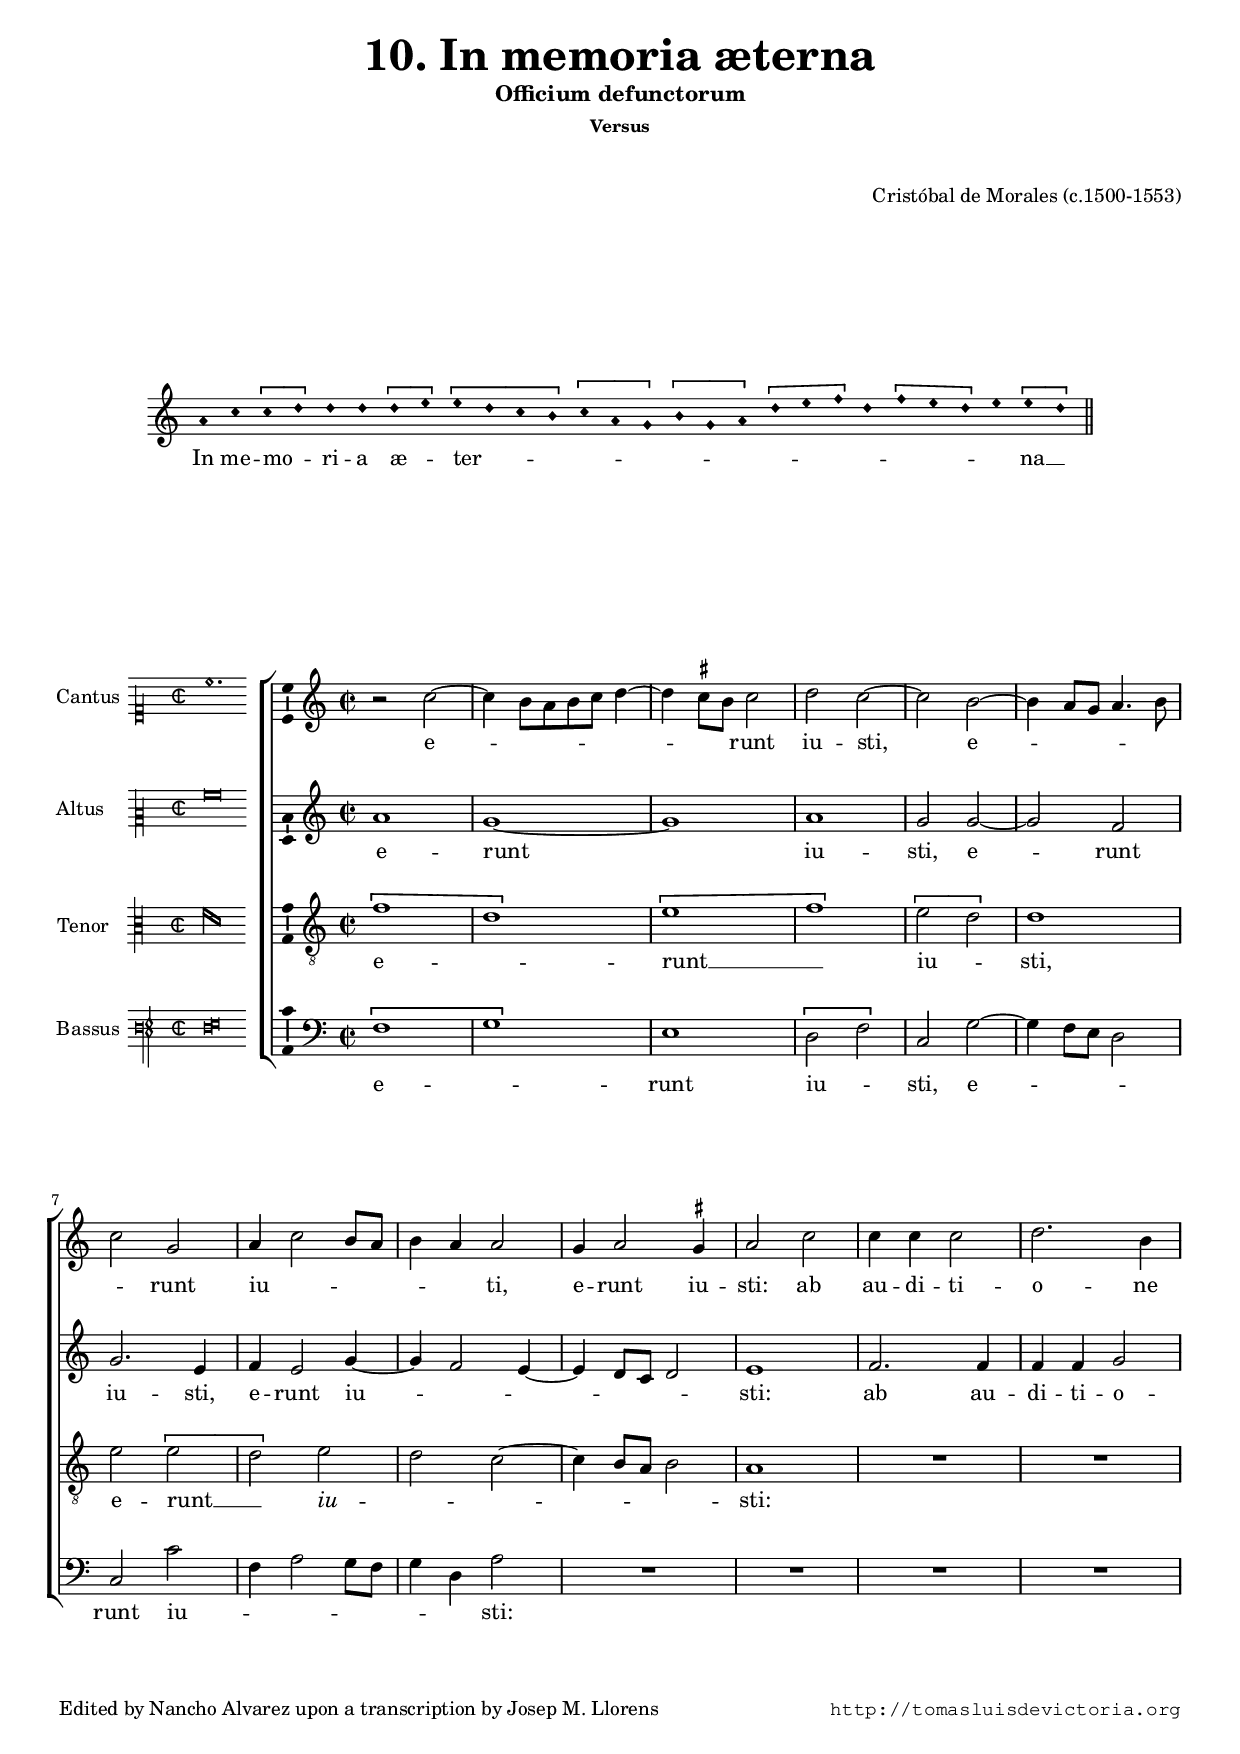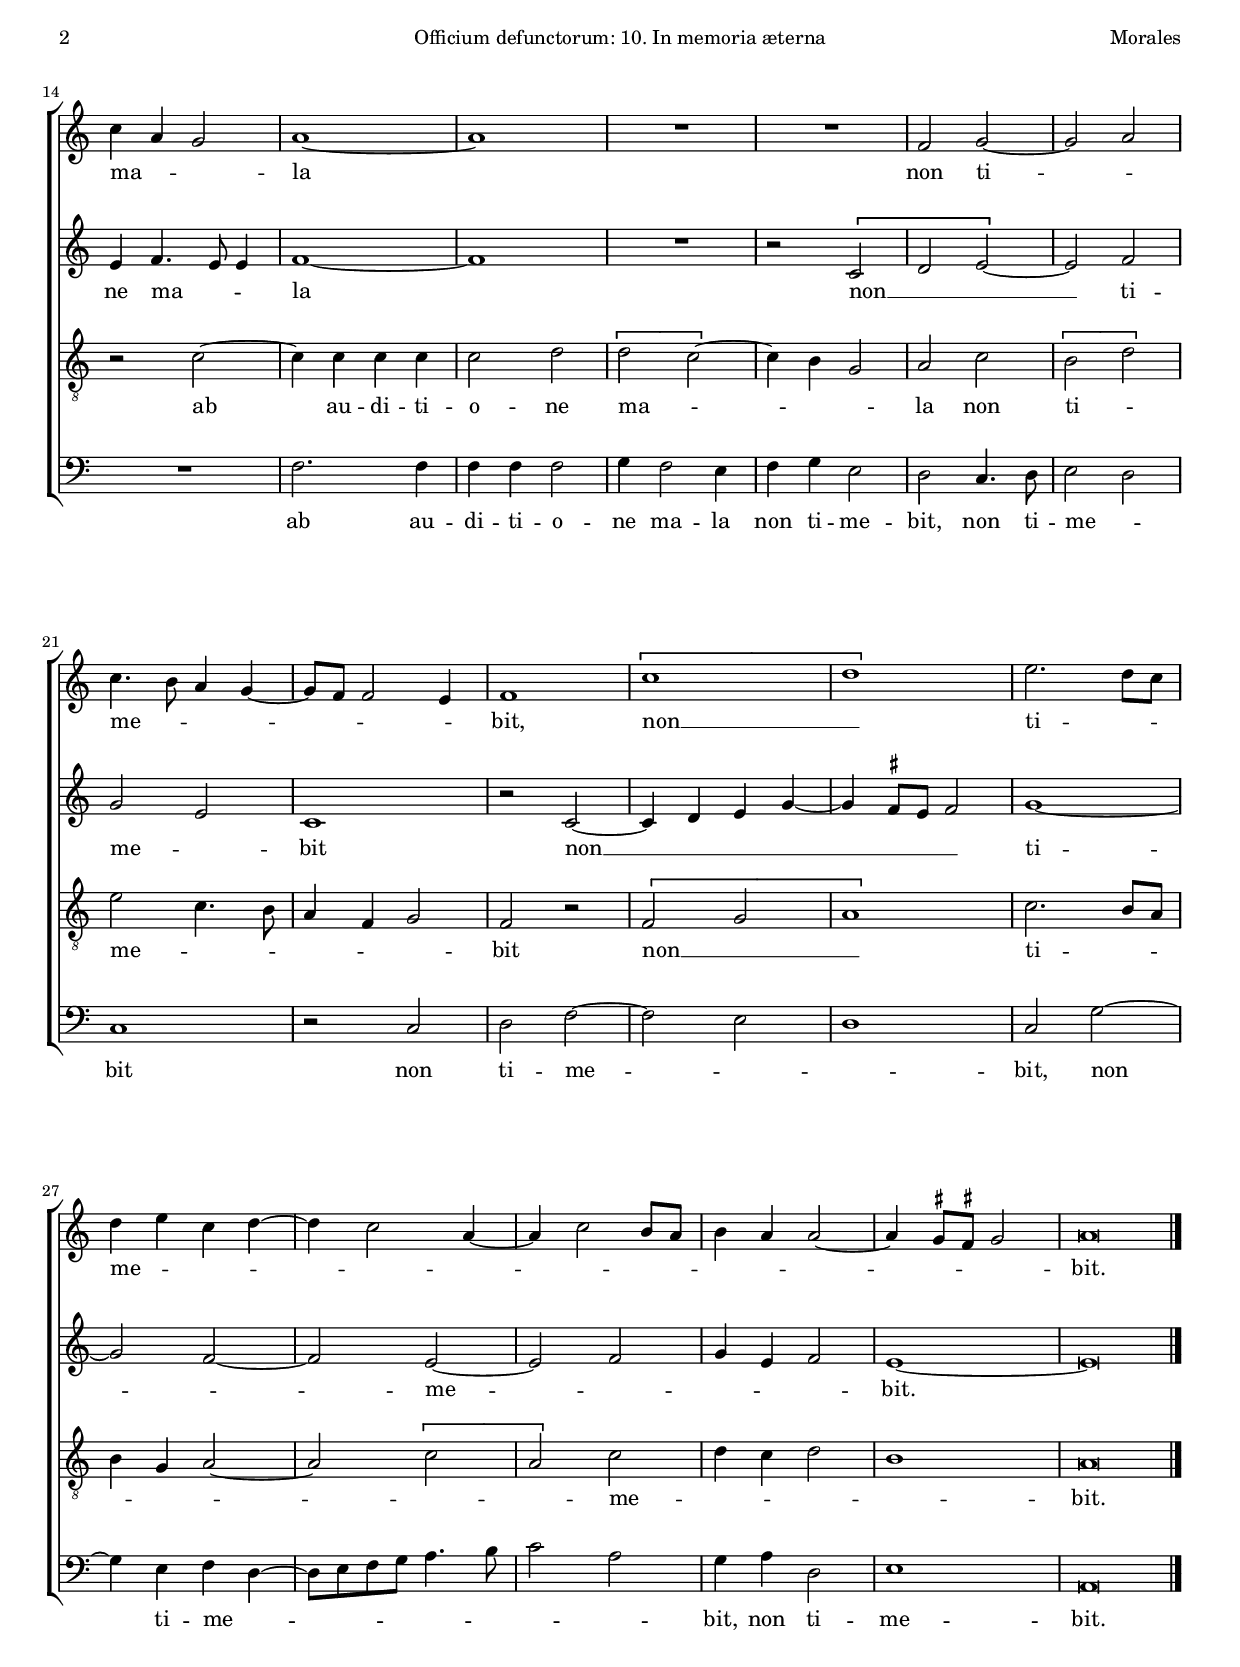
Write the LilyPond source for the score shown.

\version "2.22.0"

#(set-default-paper-size "a4")
#(set-global-staff-size 17.0)
#(ly:set-option 'point-and-click #f)
%mobile -s15.5 -i3.2

italicas=\override LyricText.font-shape = #'italic
rectas=\override LyricText.font-shape = #'upright
ss=\once \set suggestAccidentals = ##t
incipitwidth = 20
mtempo={\tempo 4 = 100}
mtempob={\tempo 4 = 50}
mt=#(define-music-function (offset) (number?) ; move lyric text
      #{ \once \override LyricText.X-offset = -$offset #})

htitle="Officium defunctorum: 10. In memoria æterna"
hcomposer="Morales"

\header {
	title=\markup{\fontsize #3 "10. In memoria æterna"}
	subtitle="Officium defunctorum"
	subsubtitle=\markup{\column{"Versus" " " " "}}
	composer="Cristóbal de Morales (c.1500-1553)"
        pdfauthor=\composer
	%opus="(-)"
	%poet=\markup{} % es parte del graduale en la versión del ms IV de Málaga, con la misma letra
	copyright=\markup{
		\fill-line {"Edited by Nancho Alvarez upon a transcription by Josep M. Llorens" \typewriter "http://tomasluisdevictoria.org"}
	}
%	tagline=""
}


\score {\transpose c c \relative c''{
<<
      \new Voice = "canto" {
             \override Staff.TimeSignature.stencil = #'()
             \override Stem.transparent = ##t
             \set Score.timing = ##f
             \override NoteHead.style = #'neomensural         
             \clef "G" % clave de do en tercera
             \key a \minor
             a4 c \[c d\] d d \[d e\] \[e d c b\]
             \[c a g\] \[b g a\] \[d e f\] d \[f e d\] e \[e d\]
 \bar "||" }
        \new Lyrics \lyricsto "canto" { 
        In me -- mo -- _ ri -- a
        æ -- _ ter -- _ _ _ _ _ _ _ _ _ _ _ _ _ _ _ _ _ \mt #.5 na __ _
        }
        >>
        }%transpose

\layout {
        \override LigatureBracket.padding = #1
        indent = 1.5\cm
        %tablet indent=0.5\cm
        line-width=17.5\cm 
        %tablet line-width=16\cm
        ragged-right = ##f
}
}

%tablet \pageBreak



global={\key c \major \time 2/2 \skip 1*32
	\bar "|."
}


cantus=\relative c''{
	r2 c ~
	c4 b8[ a b c] d4 ~
	d4 \ss cis8 b cis2
	d2 c ~
	c b ~ % CSIC falta el slur
	b4 a8 g a4. b8
	c2 g
	a4 c2 b8 a
	b4 a a2
	g4 a2 \ss gis4
	a2 c
	c4 c c2
	d2. b4
	c a g2
	a1 ~
	a
	R1*2
	f2 g ~
	g a
	c4. b8 a4 g ~
	g8 f f2 e4
	f1
	\[c'1
	d\]
	e2. d8 c
	d4 e c d ~
	d c2 a4 ~
	a c2 b8 a
	b4 a a2 ~
	a4 \ss gis8 \ss fis8 gis2
	a\breve*1/2
}

altus=\relative c''{
	a1
	g ~
	g
	a
	g2 g ~
	g2 f
	g2. e4
	f4 e2 g4 ~
	g f2 e4 ~
	e4 d8 c d2
	e1
	f2. f4
	f f g2
	e4 f4. e8 e4
	f1 ~
	f
	R1
	r2 \[c
	d e ~ \]
	e f
	g e
	c1
	r2 c ~
	c4 d e g ~
	g \ss fis8 e fis2
	g1 ~
	g2 f ~
	f e ~
	e f
	g4 e f2
	e1 ~
	e\breve*1/2
}

tenor=\relative c'{
	\[f1
	d\]
	\[e
	f\]
	\[e2 d\]
	d1
	e2 \[e
	d\] e % así está en CSIC, pero en Málaga y en el número anterior es c e
	d c ~
	c4 b8 a b2
	a1
	R1*2
	r2 c ~
	c4 c c c 
	c2 d
	\[d c ~ \]
	c4 b g2
	a2 c
	\[b2 d\]
	e2 c4. b8
	a4 f g2
	f r
	\[f2 g
	a1\]
	c2. b8 a
	b4 g a2 ~
	a \[c
	a\] c
	d4 c d2
	b1
	a\breve*1/2
}

bassus=\relative c{
	\[f1
	g\]
	e1
	\[d2 f\]
	c2 g' ~
	g4 f8 e d2
	c2 c'
	f,4 a2 g8 f
	g4 d a'2
	R1*5
	f2. f4
	f f f2
	g4 f2 e4
	f g e2
	d2 c4. d8
	e2 d
	c1
	r2 c
	d f ~
	f e
	d1
	c2 g' ~
	g4 e f d ~
	d8 e f g a4. b8
	c2 a
	g4 a d,2
	e1
	a,\breve*1/2
}

textocantus=\lyricmode{
e -- _ _ _ _ _ _ _ runt iu -- sti,
e -- _ _ _ _ _ runt iu -- _ _ _ _ _ ti,
e -- runt iu -- sti:
ab au -- di -- ti -- o -- ne ma -- _ _ la
non ti -- _ me -- _ _ _ _ _ _ bit,
non __ _ ti -- _ _ me -- _ _ _ _ _ _ _ _ _ _ _ _ _ _ bit.
}

textoaltus=\lyricmode{
e -- runt iu -- sti,
e -- runt iu -- sti,
e -- runt iu -- _ _ _ _ _ sti:
ab au -- di -- ti -- o -- ne ma -- _ _ la
non __ _ _ ti -- me -- _ bit
non __ _ _ _ _ _ _ ti -- _ me -- _ _ _ _ \mt #.5 bit.
}

textotenor=\lyricmode{
e -- _ runt __ _ iu -- _ sti,
e -- runt __ _ % e -- runt iu cortando la ligadura
\italicas iu -- _ _ _ _ _ \rectas sti:
ab au -- di -- ti -- o -- ne ma -- _ _ _ la non ti -- _ me -- _ _ _ _ _ bit
non __ _ _ ti -- _ _ _ _ _ _ _ me -- _ _ _ _ bit.
}

textobassus=\lyricmode{
e -- _ runt iu -- _ sti,
e -- _ _ _ runt iu -- _ _ _ _ _ _ sti:
ab au -- di -- ti -- o -- ne ma -- la non ti -- me -- bit,
non ti -- me -- _ bit
non ti -- me -- _ _ bit,
non ti -- me -- _ _ _ _ _ _ _ _ bit,
non ti -- me -- bit.
}


incipitcantus=\markup{
	\score{
		{ 
		\set Staff.instrumentName="Cantus "
		\override NoteHead.style = #'neomensural
		\override Staff.TimeSignature.style = #'neomensural
		\cadenzaOn 
		\clef "petrucci-c1"
		\key c \major
		\time 2/2
                c''1.
		} 

	\layout { line-width=\incipitwidth indent = 0 }
	}
}

incipitaltus=\markup{
	\score{
		{ 
		\set Staff.instrumentName="Altus    "
		\override NoteHead.style = #'neomensural 
		\override Staff.TimeSignature.style = #'neomensural
		\cadenzaOn 
		\clef "petrucci-c2"
		\key c \major
		\time 2/2
                a'\breve
		} 
	\layout { line-width=\incipitwidth indent = 0 }
	}
}


incipittenor=\markup{
	\score{
		{ 
		\set Staff.instrumentName="Tenor   "
		\override NoteHead.style = #'neomensural 
		\override Staff.TimeSignature.style = #'neomensural
		\cadenzaOn 
		\clef "petrucci-c3"
		\key c \major
		\time 2/2
                \[f'\breve*1/2 d'\]
		} 
	\layout {
       \context {\Voice
               \remove Ligature_bracket_engraver
               \consists Mensural_ligature_engraver
       }
       line-width=\incipitwidth
       indent = 0
       }
}
}

incipitbassus=\markup{
	\score{
		{ 
		\set Staff.instrumentName="Bassus "
		\override NoteHead.style = #'neomensural
		\override Staff.TimeSignature.style = #'neomensural
		\cadenzaOn 
		\clef "petrucci-f3"
		\key c \major
		\time 2/2
                \[f\breve*1/2 g\]
		} 
	\layout {
       \context {\Voice
               \remove Ligature_bracket_engraver
               \consists Mensural_ligature_engraver
       }
       line-width=\incipitwidth
       indent = 0
       }
}
}

%\layout {
%       \context {\Voice
%               \remove Ligature_bracket_engraver
%               \consists Mensural_ligature_engraver
%       }
%       line-width=\incipitwidth
%       indent = 0
%}

\score {\transpose c' c'{
\new ChoirStaff<<

	\new Staff <<\global
	\new Voice="v1" {
		\set Staff.instrumentName=\incipitcantus
		\clef "treble"
		\cantus }
	\new Lyrics \lyricsto "v1" {\textocantus }
	>>

	\new Staff <<\global
	\new Voice="v2" {
		\set Staff.instrumentName=\incipitaltus
		\clef "treble"
		\altus }
	\new Lyrics \lyricsto "v2" {\textoaltus }
	>>
	
	\new Staff <<\global
	\new Voice="v3" {
		\set Staff.instrumentName=\incipittenor
		\clef "G_8"
		\tenor }
	\new Lyrics \lyricsto "v3" {\textotenor }
	>>

	\new Staff <<\global
	\new Voice="v4" {
		\set Staff.instrumentName=\incipitbassus
		\clef "bass"
		\bassus }
	\new Lyrics \lyricsto "v4" {\textobassus }
	>>
	
>>

	} % transpose

\layout{ 
	\context {\Lyrics 
		\override VerticalAxisGroup.staff-affinity = #UP
		\override VerticalAxisGroup.nonstaff-relatedstaff-spacing =
			#'((basic-distance . 0) (minimum-distance . 0) (padding . 1))
		\override LyricText.font-size = #1.2
		\override LyricHyphen.minimum-distance = #0.5
	}
	\context {\Score 
		tempoHideNote = ##t
		\override BarNumber.padding = #2 
	}
	\context {\Voice 
		%melismaBusyProperties = #'()
		%autoBeaming = ##f
	}
	\context {\Staff 
                %\RemoveEmptyStaves
                %\override VerticalAxisGroup.remove-first = ##t
		\override VerticalAxisGroup.staff-staff-spacing =
			#'((basic-distance . 11) (minimum-distance . 0) (padding . 1))
		\consists Ambitus_engraver 
		\override LigatureBracket.padding = #1
	}
}

%\midi { \mtempo }

}


\paper{
	evenHeaderMarkup=\markup  \fill-line { \fromproperty #'page:page-number-string \htitle \hcomposer }
	oddHeaderMarkup= \markup  \fill-line { \on-the-fly #not-first-page \hcomposer \on-the-fly #not-first-page \htitle \on-the-fly #not-first-page \fromproperty #'page:page-number-string }
	%system-count=20
	page-count = 2
	ragged-last-bottom = ##f
	indent=3.6\cm
	system-system-spacing =
	#'((basic-distance . 20) (minimum-distance . 0) (padding . 5))
	top-system-spacing = % header
	#'((basic-distance . 10) (minimum-distance . 0) (padding . 0))
	last-bottom-spacing = % footer
	#'((basic-distance . 14) (minimum-distance . 0) (padding . 0))
	markup-system-spacing.padding = #20
}
